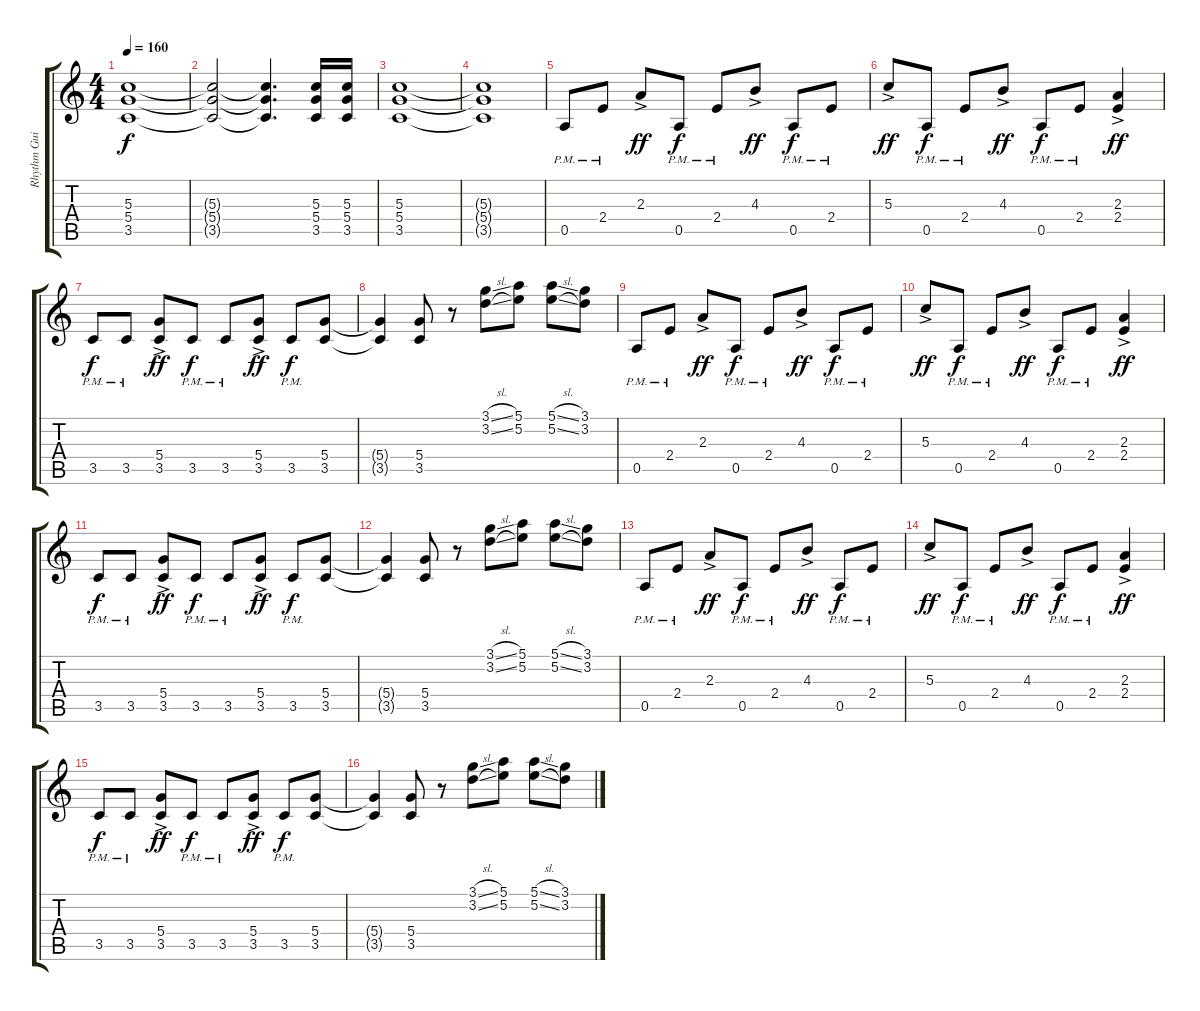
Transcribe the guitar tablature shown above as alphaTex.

\track ("Rhythm Guitar" "Rhythm Gui") {instrument distortionguitar}
\staff {score tabs}
\tuning (E4 B3 G3 D3 A2 E2) {hide}
\ts (4 4)
\tempo 160
\clef g2
\ks c
(5.3 5.4 3.5).1{dy f} |
(5.3{t} 5.4{t} 3.5{t}).2 (5.3{t} 5.4{t} 3.5{t}).4{d} (5.3 5.4 3.5).16 (5.3 5.4 3.5).16 |
(5.3 5.4 3.5).1 |
(5.3{t} 5.4{t} 3.5{t}).1 |
0.5{pm}.8 2.4{pm}.8 2.3{ac}.8{dy ff} 0.5{pm}.8{dy f} 2.4{pm}.8 4.3{ac}.8{dy ff} 0.5{pm}.8{dy f} 2.4{pm}.8 |
5.3{ac}.8{dy ff} 0.5{pm}.8{dy f} 2.4{pm}.8 4.3{ac}.8{dy ff} 0.5{pm}.8{dy f} 2.4{pm}.8 (2.3{ac} 2.4{ac}).4{dy ff} |
3.5{pm}.8{dy f} 3.5{pm}.8 (5.4{ac} 3.5{ac}).8{dy ff} 3.5{pm}.8{dy f} 3.5{pm}.8 (5.4{ac} 3.5{ac}).8{dy ff} 3.5{pm}.8{dy f} (5.4 3.5).8 |
(5.4{t} 3.5{t}).4 (5.4 3.5).8 r.8 (3.1{sl} 3.2{sl}).8 (5.1 5.2).8 (5.1{sl} 5.2{sl}).8 (3.1 3.2).8 |
0.5{pm}.8 2.4{pm}.8 2.3{ac}.8{dy ff} 0.5{pm}.8{dy f} 2.4{pm}.8 4.3{ac}.8{dy ff} 0.5{pm}.8{dy f} 2.4{pm}.8 |
5.3{ac}.8{dy ff} 0.5{pm}.8{dy f} 2.4{pm}.8 4.3{ac}.8{dy ff} 0.5{pm}.8{dy f} 2.4{pm}.8 (2.3{ac} 2.4{ac}).4{dy ff} |
3.5{pm}.8{dy f} 3.5{pm}.8 (5.4{ac} 3.5{ac}).8{dy ff} 3.5{pm}.8{dy f} 3.5{pm}.8 (5.4{ac} 3.5{ac}).8{dy ff} 3.5{pm}.8{dy f} (5.4 3.5).8 |
(5.4{t} 3.5{t}).4 (5.4 3.5).8 r.8 (3.1{sl} 3.2{sl}).8 (5.1 5.2).8 (5.1{sl} 5.2{sl}).8 (3.1 3.2).8 |
0.5{pm}.8 2.4{pm}.8 2.3{ac}.8{dy ff} 0.5{pm}.8{dy f} 2.4{pm}.8 4.3{ac}.8{dy ff} 0.5{pm}.8{dy f} 2.4{pm}.8 |
5.3{ac}.8{dy ff} 0.5{pm}.8{dy f} 2.4{pm}.8 4.3{ac}.8{dy ff} 0.5{pm}.8{dy f} 2.4{pm}.8 (2.3{ac} 2.4{ac}).4{dy ff} |
3.5{pm}.8{dy f} 3.5{pm}.8 (5.4{ac} 3.5{ac}).8{dy ff} 3.5{pm}.8{dy f} 3.5{pm}.8 (5.4{ac} 3.5{ac}).8{dy ff} 3.5{pm}.8{dy f} (5.4 3.5).8 |
(5.4{t} 3.5{t}).4 (5.4 3.5).8 r.8 (3.1{sl} 3.2{sl}).8 (5.1 5.2).8 (5.1{sl} 5.2{sl}).8 (3.1 3.2).8
